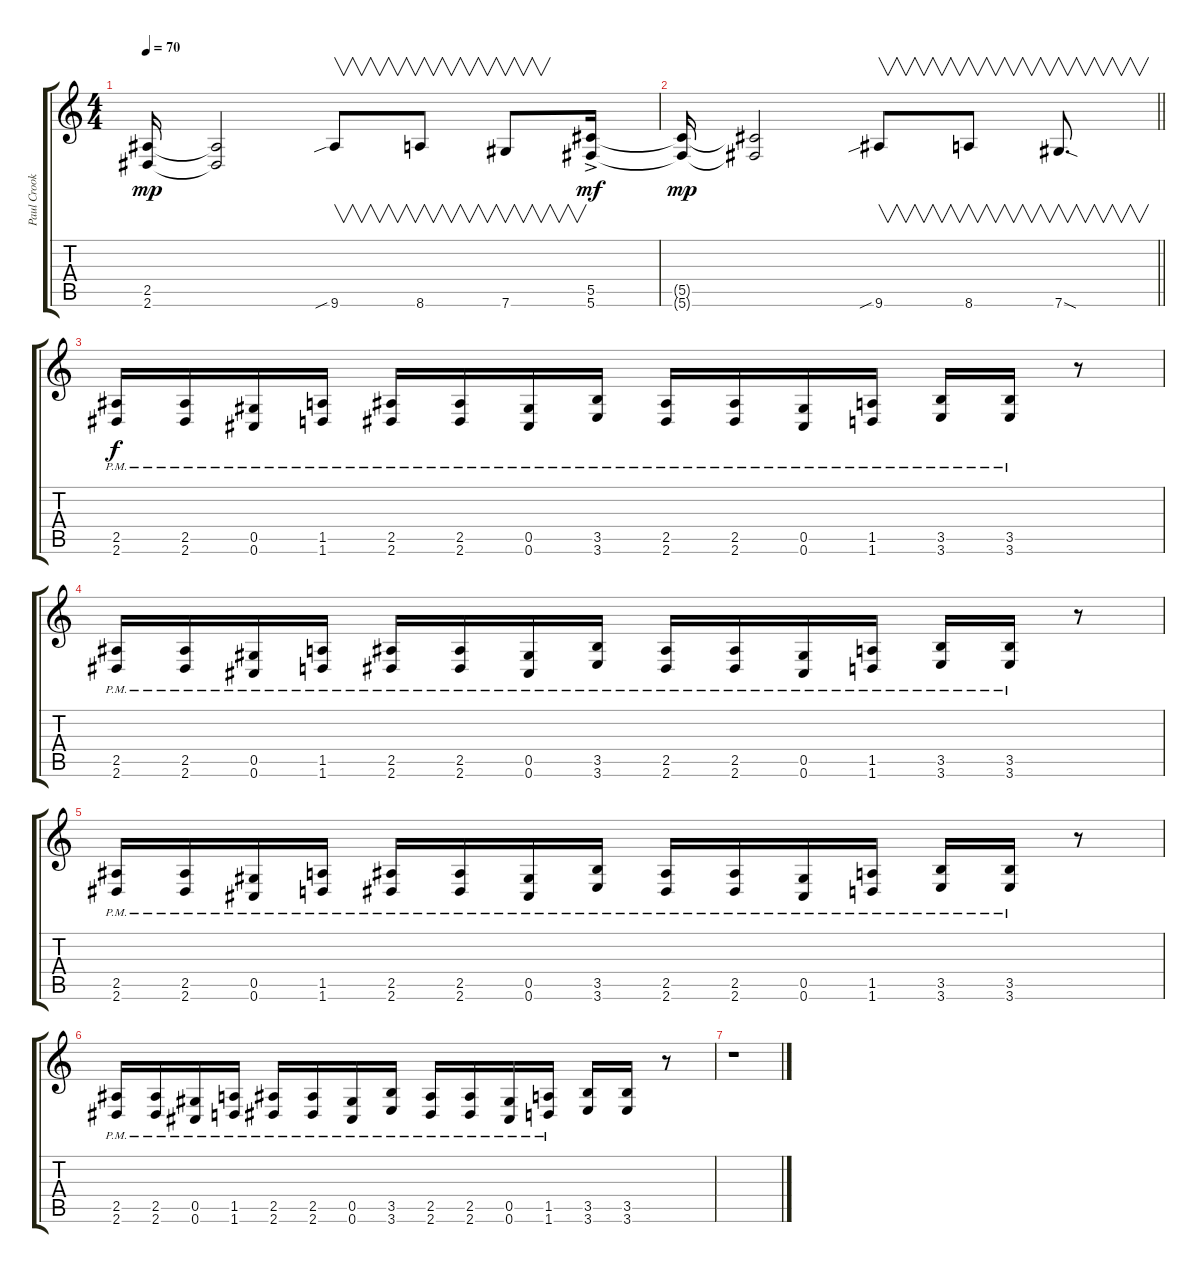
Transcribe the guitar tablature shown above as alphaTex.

\track ("Paul Crook" "Paul Crook") {instrument distortionguitar}
\staff {score tabs}
\tuning (Eb4 Bb3 Gb3 Db3 Ab2 Db2) {hide}
\ts (4 4)
\tempo 70
\clef g2
\ks c
(2.5{t} 2.6{t}).16{dy mp} (2.5{t} 2.6{t}).2 9.6{sib}.8{v} 8.6.8{v} 7.6.8{v} (5.5{ac} 5.6{ac}).16{dy mf} |
\barLineRight lightlight
(5.5{t} 5.6{t}).16{dy mp} (5.5{t} 5.6{t}).2 9.6{sib}.8{v} 8.6.8{v} 7.6{sod}.8{v d} |
(2.5{pm} 2.6{pm}).16{dy f} (2.5{pm} 2.6{pm}).16 (0.5{pm} 0.6{pm}).16 (1.5{pm} 1.6{pm}).16 (2.5{pm} 2.6{pm}).16 (2.5{pm} 2.6{pm}).16 (0.5{pm} 0.6{pm}).16 (3.5{pm} 3.6{pm}).16 (2.5{pm} 2.6{pm}).16 (2.5{pm} 2.6{pm}).16 (0.5{pm} 0.6{pm}).16 (1.5{pm} 1.6{pm}).16 (3.5{pm} 3.6{pm}).16 (3.5{pm} 3.6{pm}).16 r.8 |
(2.5{pm} 2.6{pm}).16 (2.5{pm} 2.6{pm}).16 (0.5{pm} 0.6{pm}).16 (1.5{pm} 1.6{pm}).16 (2.5{pm} 2.6{pm}).16 (2.5{pm} 2.6{pm}).16 (0.5{pm} 0.6{pm}).16 (3.5{pm} 3.6{pm}).16 (2.5{pm} 2.6{pm}).16 (2.5{pm} 2.6{pm}).16 (0.5{pm} 0.6{pm}).16 (1.5{pm} 1.6{pm}).16 (3.5{pm} 3.6{pm}).16 (3.5{pm} 3.6{pm}).16 r.8 |
(2.5{pm} 2.6{pm}).16 (2.5{pm} 2.6{pm}).16 (0.5{pm} 0.6{pm}).16 (1.5{pm} 1.6{pm}).16 (2.5{pm} 2.6{pm}).16 (2.5{pm} 2.6{pm}).16 (0.5{pm} 0.6{pm}).16 (3.5{pm} 3.6{pm}).16 (2.5{pm} 2.6{pm}).16 (2.5{pm} 2.6{pm}).16 (0.5{pm} 0.6{pm}).16 (1.5{pm} 1.6{pm}).16 (3.5{pm} 3.6{pm}).16 (3.5{pm} 3.6{pm}).16 r.8 |
(2.5{pm} 2.6{pm}).16 (2.5{pm} 2.6{pm}).16 (0.5{pm} 0.6{pm}).16 (1.5{pm} 1.6{pm}).16 (2.5{pm} 2.6{pm}).16 (2.5{pm} 2.6{pm}).16 (0.5{pm} 0.6{pm}).16 (3.5{pm} 3.6{pm}).16 (2.5{pm} 2.6{pm}).16 (2.5{pm} 2.6{pm}).16 (0.5{pm} 0.6{pm}).16 (1.5{pm} 1.6{pm}).16 (3.5 3.6).16 (3.5 3.6).16 r.8 |
r.1
